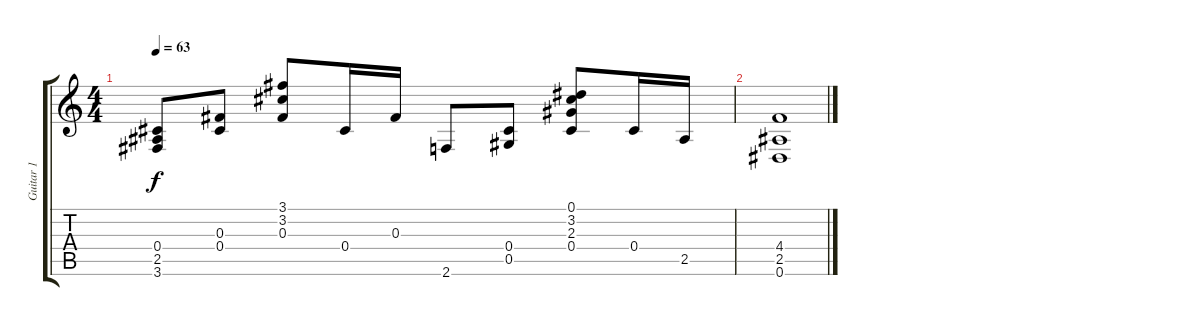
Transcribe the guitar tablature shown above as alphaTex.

\track ("Guitar 1" "Guitar 1") {instrument electricguitarclean}
\staff {score tabs}
\tuning (Eb4 Bb3 Gb3 Db3 Ab2 Eb2) {hide}
\ts (4 4)
\tempo 63
\clef g2
\ks c
(0.4 2.5 3.6).8{dy f} (0.3 0.4).8 (3.1 3.2 0.3).8 0.4.16 0.3.16 2.6.8 (0.4 0.5).8 (0.1 3.2 2.3 0.4).8 0.4.16 2.5.16 |
(4.4 2.5 0.6).1
